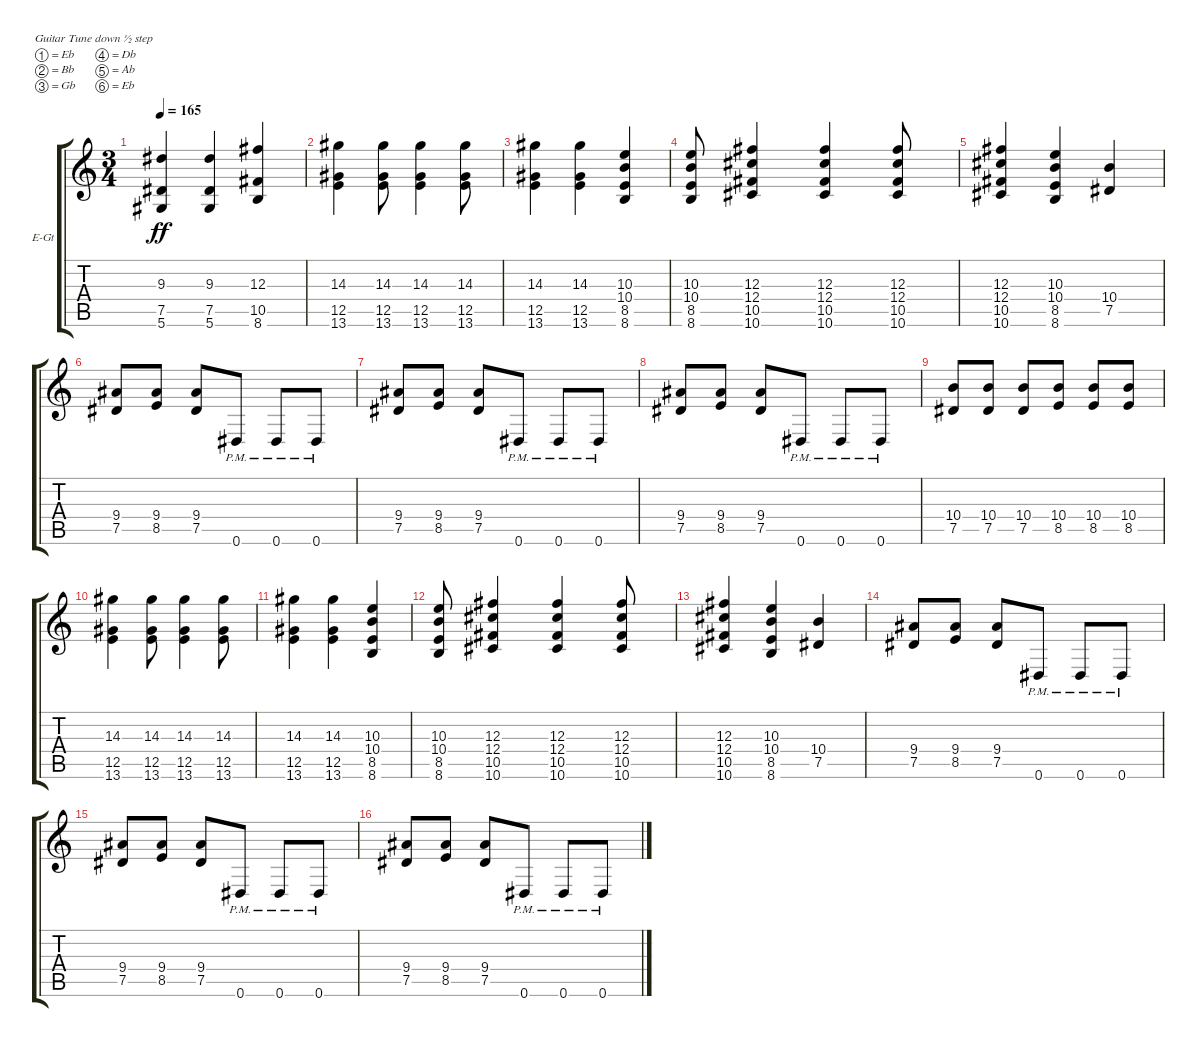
\bracketExtendMode groupsimilarinstruments
\firstSystemTrackNameOrientation horizontal
\otherSystemsTrackNameOrientation horizontal
\track ("Electric Guitar 1" "E-Gt") {instrument distortionguitar}
\staff {score tabs}
\tuning (Eb4 Bb3 Gb3 Db3 Ab2 Eb2)
\ts (3 4)
\tempo 165
\clef g2
\ks c
(5.6 7.5 9.3).4{dy ff} (5.6 7.5 9.3).4 (8.6 10.5 12.3).4 |
(14.3 12.5 13.6).4 (12.5 14.3 13.6).8 (12.5 14.3 13.6).4 (12.5 14.3 13.6).8 |
(12.5 14.3 13.6).4 (12.5 14.3 13.6).4 (8.5 10.3 8.6 10.4).4 |
(10.3 8.5 8.6 10.4).8 (10.6 10.5 12.4 12.3).4 (10.5 12.3 12.4 10.6).4 (10.5 12.3 12.4 10.6).8 |
(10.5 12.3 10.6 12.4).4 (8.5 10.4 8.6 10.3).4 (7.5 10.4).4 |
(7.5 9.4).8 (8.5 9.4).8 (7.5 9.4).8 0.6{pm}.8 0.6{pm}.8 0.6{pm}.8 |
(7.5 9.4).8 (8.5 9.4).8 (7.5 9.4).8 0.6{pm}.8 0.6{pm}.8 0.6{pm}.8 |
(7.5 9.4).8 (8.5 9.4).8 (7.5 9.4).8 0.6{pm}.8 0.6{pm}.8 0.6{pm}.8 |
(10.4 7.5).8 (10.4 7.5).8 (10.4 7.5).8 (10.4 8.5).8 (10.4 8.5).8 (10.4 8.5).8 |
(14.3 12.5 13.6).4 (12.5 14.3 13.6).8 (12.5 14.3 13.6).4 (12.5 14.3 13.6).8 |
(12.5 14.3 13.6).4 (12.5 14.3 13.6).4 (8.5 10.3 8.6 10.4).4 |
(10.3 8.5 8.6 10.4).8 (10.6 10.5 12.4 12.3).4 (10.5 12.3 12.4 10.6).4 (10.5 12.3 12.4 10.6).8 |
(10.5 12.3 10.6 12.4).4 (8.5 10.4 8.6 10.3).4 (7.5 10.4).4 |
(7.5 9.4).8 (8.5 9.4).8 (7.5 9.4).8 0.6{pm}.8 0.6{pm}.8 0.6{pm}.8 |
(7.5 9.4).8 (8.5 9.4).8 (7.5 9.4).8 0.6{pm}.8 0.6{pm}.8 0.6{pm}.8 |
(7.5 9.4).8 (8.5 9.4).8 (7.5 9.4).8 0.6{pm}.8 0.6{pm}.8 0.6{pm}.8
